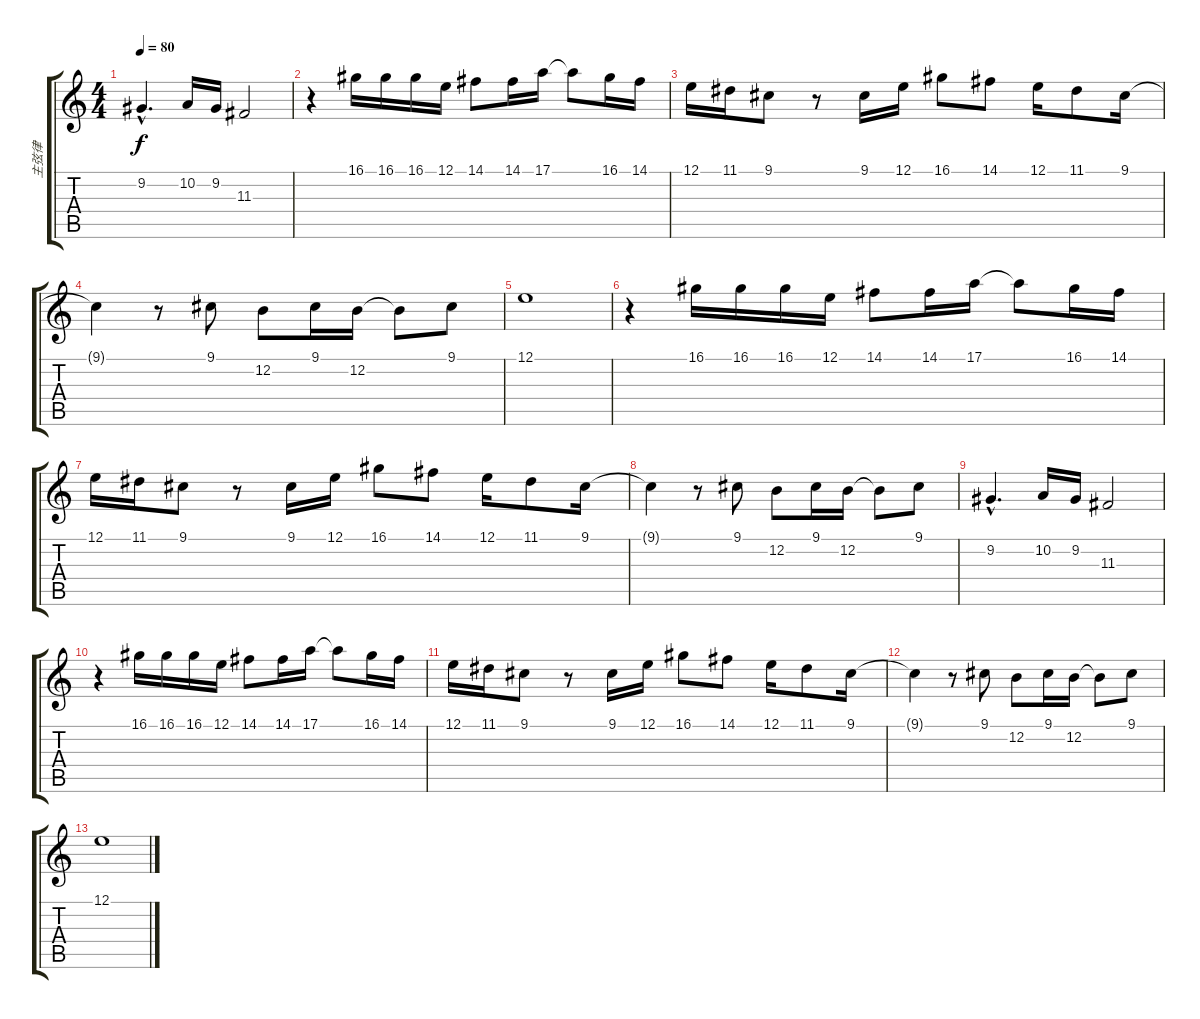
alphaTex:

\track ("主弦律" "主弦律") {instrument flute}
\staff {score tabs}
\tuning (E4 B3 G3 D3 A2 E2) {hide}
\ts (4 4)
\tempo 80
\clef g2
\ks c
9.2{hac}.4{d dy f} 10.2.16 9.2.16 11.3.2 |
r.4 16.1.16 16.1.16 16.1.16 12.1.16 14.1.8 14.1.16 17.1.16 17.1{t}.8 16.1.16 14.1.16 |
12.1.16 11.1.16 9.1.8 r.8 9.1.16 12.1.16 16.1.8 14.1.8 12.1.16 11.1.8 9.1.16 |
9.1{t}.4 r.8 9.1.8 12.2.8 9.1.16 12.2.16 12.2{t}.8 9.1.8 |
12.1.1 |
r.4 16.1.16 16.1.16 16.1.16 12.1.16 14.1.8 14.1.16 17.1.16 17.1{t}.8 16.1.16 14.1.16 |
12.1.16 11.1.16 9.1.8 r.8 9.1.16 12.1.16 16.1.8 14.1.8 12.1.16 11.1.8 9.1.16 |
9.1{t}.4 r.8 9.1.8 12.2.8 9.1.16 12.2.16 12.2{t}.8 9.1.8 |
9.2{hac}.4{d} 10.2.16 9.2.16 11.3.2 |
r.4 16.1.16 16.1.16 16.1.16 12.1.16 14.1.8 14.1.16 17.1.16 17.1{t}.8 16.1.16 14.1.16 |
12.1.16 11.1.16 9.1.8 r.8 9.1.16 12.1.16 16.1.8 14.1.8 12.1.16 11.1.8 9.1.16 |
9.1{t}.4 r.8 9.1.8 12.2.8 9.1.16 12.2.16 12.2{t}.8 9.1.8 |
12.1.1
